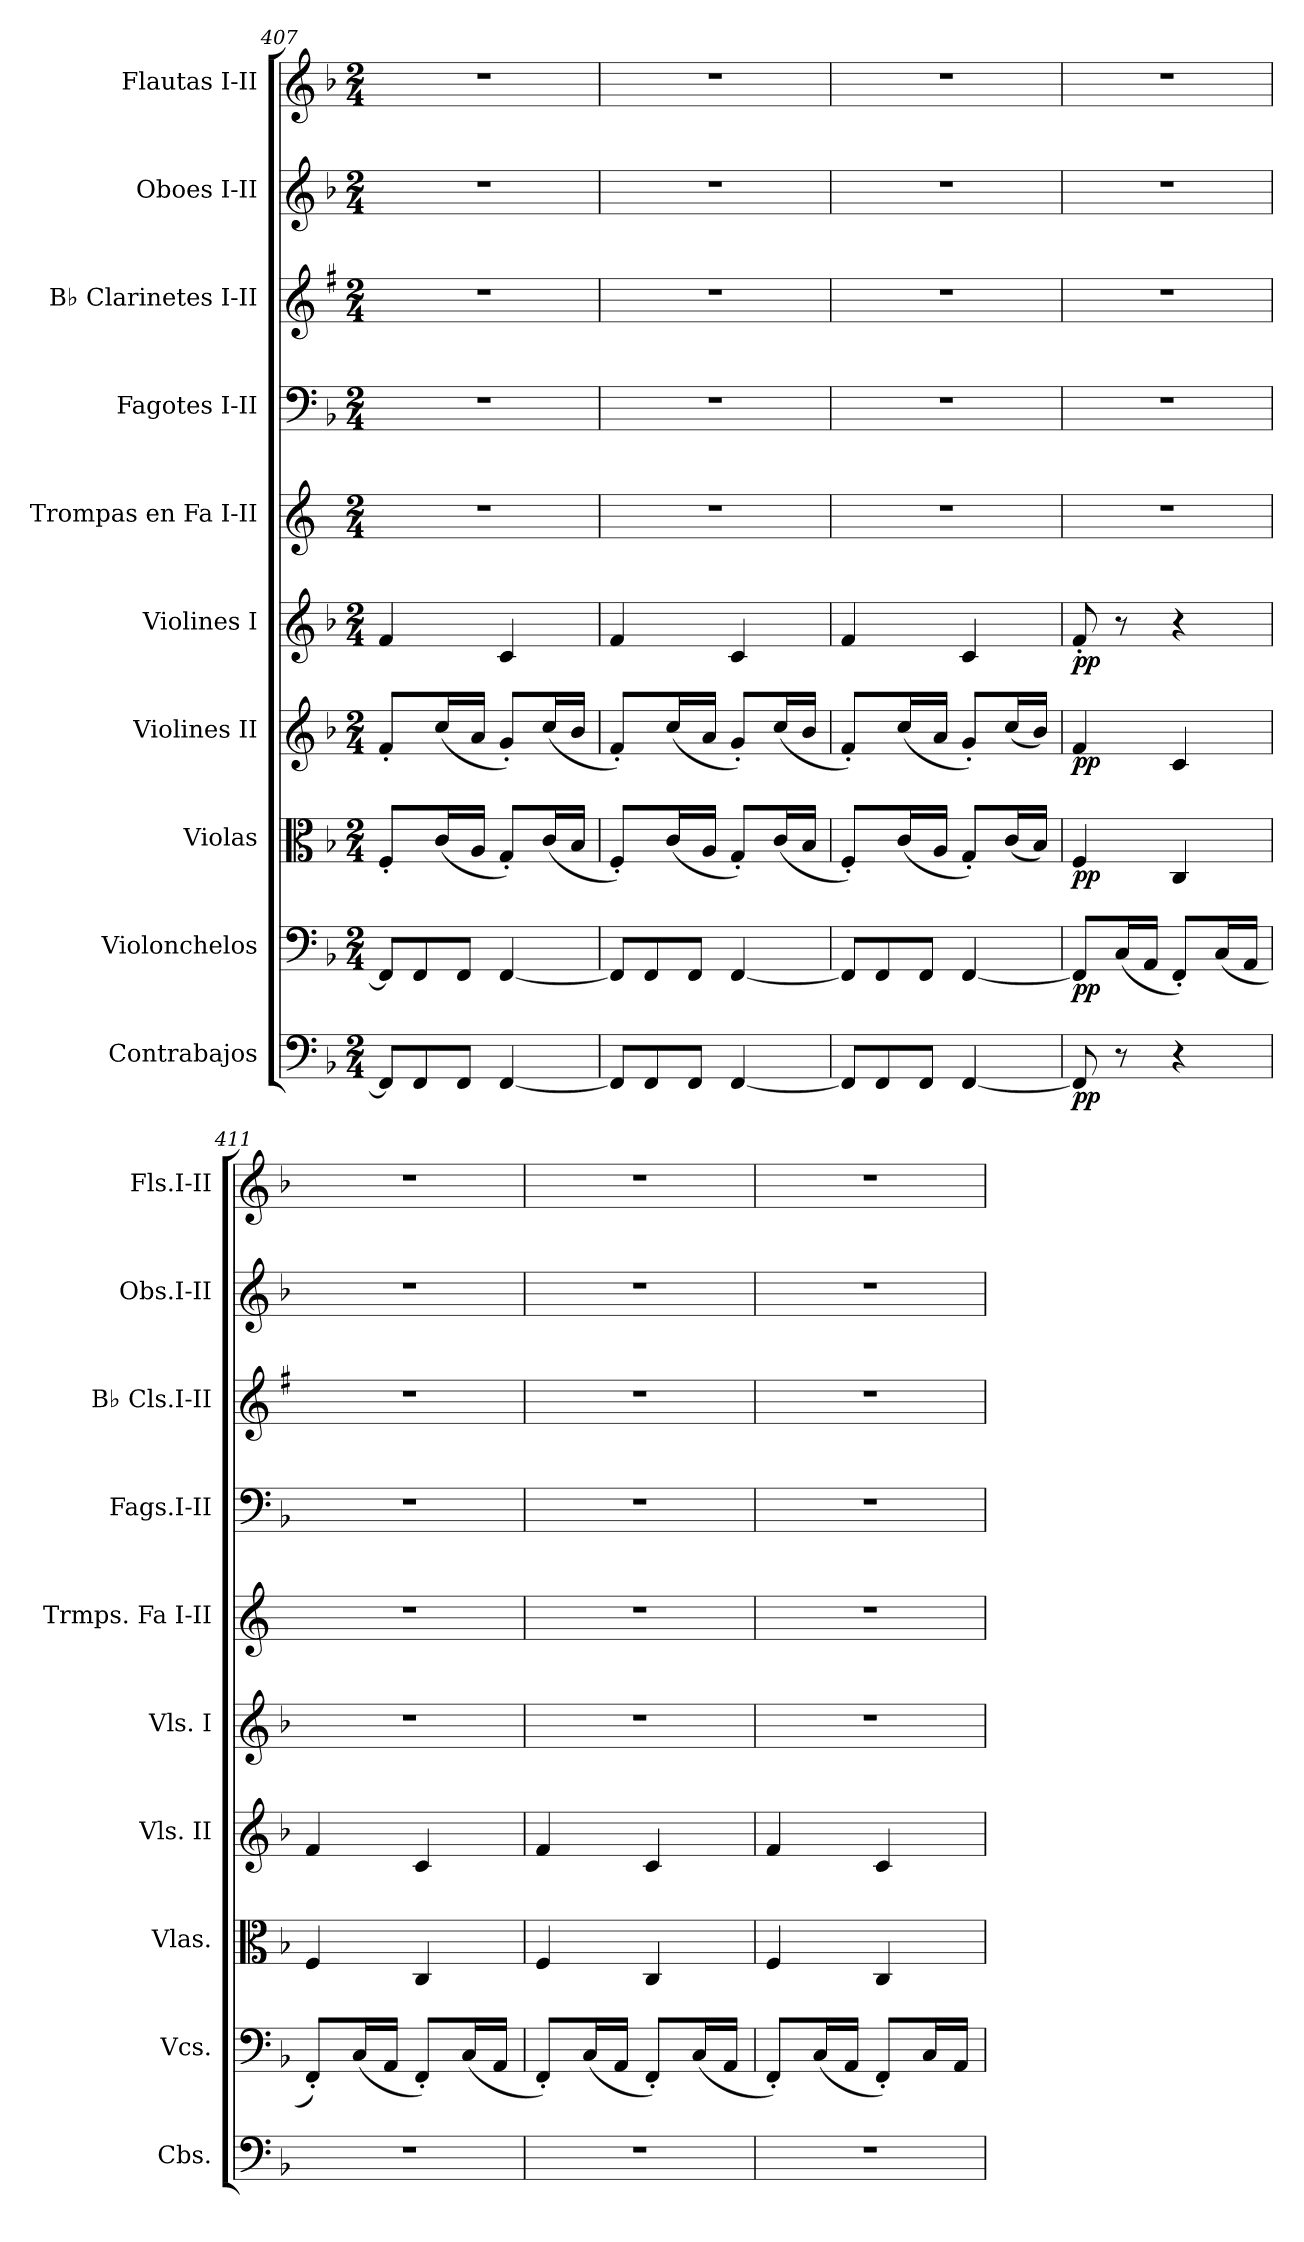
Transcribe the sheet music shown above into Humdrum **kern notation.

**kern	**dynam	**kern	**dynam	**kern	**dynam	**kern	**dynam	**kern	**dynam	**kern	**kern	**kern	**kern	**kern
*part10	*part10	*part9	*part9	*part8	*part8	*part7	*part7	*part6	*part6	*part5	*part4	*part3	*part2	*part1
*staff10	*staff10	*staff9	*staff9	*staff8	*staff8	*staff7	*staff7	*staff6	*staff6	*staff5	*staff4	*staff3	*staff2	*staff1
*I"Contrabajos	*	*I"Violonchelos	*	*I"Violas	*	*I"Violines II	*	*I"Violines I	*	*I"Trompas en Fa I-II	*I"Fagotes I-II	*I"B♭ Clarinetes I-II	*I"Oboes I-II	*I"Flautas I-II
*I'Cbs.	*	*I'Vcs.	*	*I'Vlas.	*	*I'Vls. II	*	*I'Vls. I	*	*I'Trmps. Fa I-II	*I'Fags.I-II	*I'B♭ Cls.I-II	*I'Obs.I-II	*I'Fls.I-II
!!LO:PB:g=z
*clefF4	*	*clefF4	*	*clefC3	*	*clefG2	*	*clefG2	*	*clefG2	*clefF4	*clefG2	*clefG2	*clefG2
*ITrd7c12	*	*	*	*	*	*	*	*	*	*ITrd4c7	*	*ITrd1c2	*	*
*k[b-]	*	*k[b-]	*	*k[b-]	*	*k[b-]	*	*k[b-]	*	*k[b-]	*k[b-]	*k[b-]	*k[b-]	*k[b-]
*M2/4	*	*M2/4	*	*M2/4	*	*M2/4	*	*M2/4	*	*M2/4	*M2/4	*M2/4	*M2/4	*M2/4
*Xtuplet	*	*Xtuplet	*	*	*	*	*	*	*	*	*	*	*	*
=407	=407	=407	=407	=407	=407	=407	=407	=407	=407	=407	=407	=407	=407	=407
12FFF/L]	.	12FF/L]	.	8F'/L	.	8f'/L	.	4f/	.	2r	2r	2r	2r	2r
12FFF/	.	12FF/	.	.	.	.	.	.	.	.	.	.	.	.
.	.	.	.	(16c/L	.	(16cc/L	.	.	.	.	.	.	.	.
12FFF/J	.	12FF/J	.	.	.	.	.	.	.	.	.	.	.	.
.	.	.	.	16A/JJ	.	16a/JJ	.	.	.	.	.	.	.	.
[4FFF/	.	[4FF/	.	8G'/L)	.	8g'/L)	.	4c/	.	.	.	.	.	.
.	.	.	.	(16c/L	.	(16cc/L	.	.	.	.	.	.	.	.
.	.	.	.	16B-/JJ	.	16b-/JJ	.	.	.	.	.	.	.	.
=408	=408	=408	=408	=408	=408	=408	=408	=408	=408	=408	=408	=408	=408	=408
12FFF/L]	.	12FF/L]	.	8F'/L)	.	8f'/L)	.	4f/	.	2r	2r	2r	2r	2r
12FFF/	.	12FF/	.	.	.	.	.	.	.	.	.	.	.	.
.	.	.	.	(16c/L	.	(16cc/L	.	.	.	.	.	.	.	.
12FFF/J	.	12FF/J	.	.	.	.	.	.	.	.	.	.	.	.
.	.	.	.	16A/JJ	.	16a/JJ	.	.	.	.	.	.	.	.
[4FFF/	.	[4FF/	.	8G'/L)	.	8g'/L)	.	4c/	.	.	.	.	.	.
.	.	.	.	(16c/L	.	(16cc/L	.	.	.	.	.	.	.	.
.	.	.	.	16B-/JJ	.	16b-/JJ	.	.	.	.	.	.	.	.
=409	=409	=409	=409	=409	=409	=409	=409	=409	=409	=409	=409	=409	=409	=409
12FFF/L]	.	12FF/L]	.	8F'/L)	.	8f'/L)	.	4f/	.	2r	2r	2r	2r	2r
12FFF/	.	12FF/	.	.	.	.	.	.	.	.	.	.	.	.
.	.	.	.	(16c/L	.	(16cc/L	.	.	.	.	.	.	.	.
12FFF/J	.	12FF/J	.	.	.	.	.	.	.	.	.	.	.	.
.	.	.	.	16A/JJ	.	16a/JJ	.	.	.	.	.	.	.	.
[4FFF/	.	[4FF/	.	8G'/L)	.	8g'/L)	.	4c/	.	.	.	.	.	.
.	.	.	.	(16c/L	.	(16cc/L	.	.	.	.	.	.	.	.
.	.	.	.	16B-/JJ)	.	16b-/JJ)	.	.	.	.	.	.	.	.
=410	=410	=410	=410	=410	=410	=410	=410	=410	=410	=410	=410	=410	=410	=410
!	!LO:DY:b	!	!LO:DY:b	!	!LO:DY:b	!	!LO:DY:b	!	!LO:DY:b	!	!	!	!	!
8FFF/]	pp	8FF/L]	pp	4F/	pp	4f/	pp	8f'/	pp	2r	2r	2r	2r	2r
8r	.	(16C/L	.	.	.	.	.	8r	.	.	.	.	.	.
.	.	16AA/JJ	.	.	.	.	.	.	.	.	.	.	.	.
4r	.	8FF'/L)	.	4C/	.	4c/	.	4r	.	.	.	.	.	.
.	.	(16C/L	.	.	.	.	.	.	.	.	.	.	.	.
.	.	16AA/JJ	.	.	.	.	.	.	.	.	.	.	.	.
=411	=411	=411	=411	=411	=411	=411	=411	=411	=411	=411	=411	=411	=411	=411
2r	.	8FF'/L)	.	4F/	.	4f/	.	2r	.	2r	2r	2r	2r	2r
.	.	(16C/L	.	.	.	.	.	.	.	.	.	.	.	.
.	.	16AA/JJ	.	.	.	.	.	.	.	.	.	.	.	.
.	.	8FF'/L)	.	4C/	.	4c/	.	.	.	.	.	.	.	.
.	.	(16C/L	.	.	.	.	.	.	.	.	.	.	.	.
.	.	16AA/JJ	.	.	.	.	.	.	.	.	.	.	.	.
!!LO:PB:g=z
=412	=412	=412	=412	=412	=412	=412	=412	=412	=412	=412	=412	=412	=412	=412
2r	.	8FF'/L)	.	4F/	.	4f/	.	2r	.	2r	2r	2r	2r	2r
.	.	(16C/L	.	.	.	.	.	.	.	.	.	.	.	.
.	.	16AA/JJ	.	.	.	.	.	.	.	.	.	.	.	.
.	.	8FF'/L)	.	4C/	.	4c/	.	.	.	.	.	.	.	.
.	.	(16C/L	.	.	.	.	.	.	.	.	.	.	.	.
.	.	16AA/JJ	.	.	.	.	.	.	.	.	.	.	.	.
=413	=413	=413	=413	=413	=413	=413	=413	=413	=413	=413	=413	=413	=413	=413
2r	.	8FF'/L)	.	4F/	.	4f/	.	2r	.	2r	2r	2r	2r	2r
.	.	(16C/L	.	.	.	.	.	.	.	.	.	.	.	.
.	.	16AA/JJ	.	.	.	.	.	.	.	.	.	.	.	.
.	.	8FF'/L)	.	4C/	.	4c/	.	.	.	.	.	.	.	.
.	.	16C/L	.	.	.	.	.	.	.	.	.	.	.	.
.	.	16AA/JJ	.	.	.	.	.	.	.	.	.	.	.	.
=	=	=	=	=	=	=	=	=	=	=	=	=	=	=
*-	*-	*-	*-	*-	*-	*-	*-	*-	*-	*-	*-	*-	*-	*-
